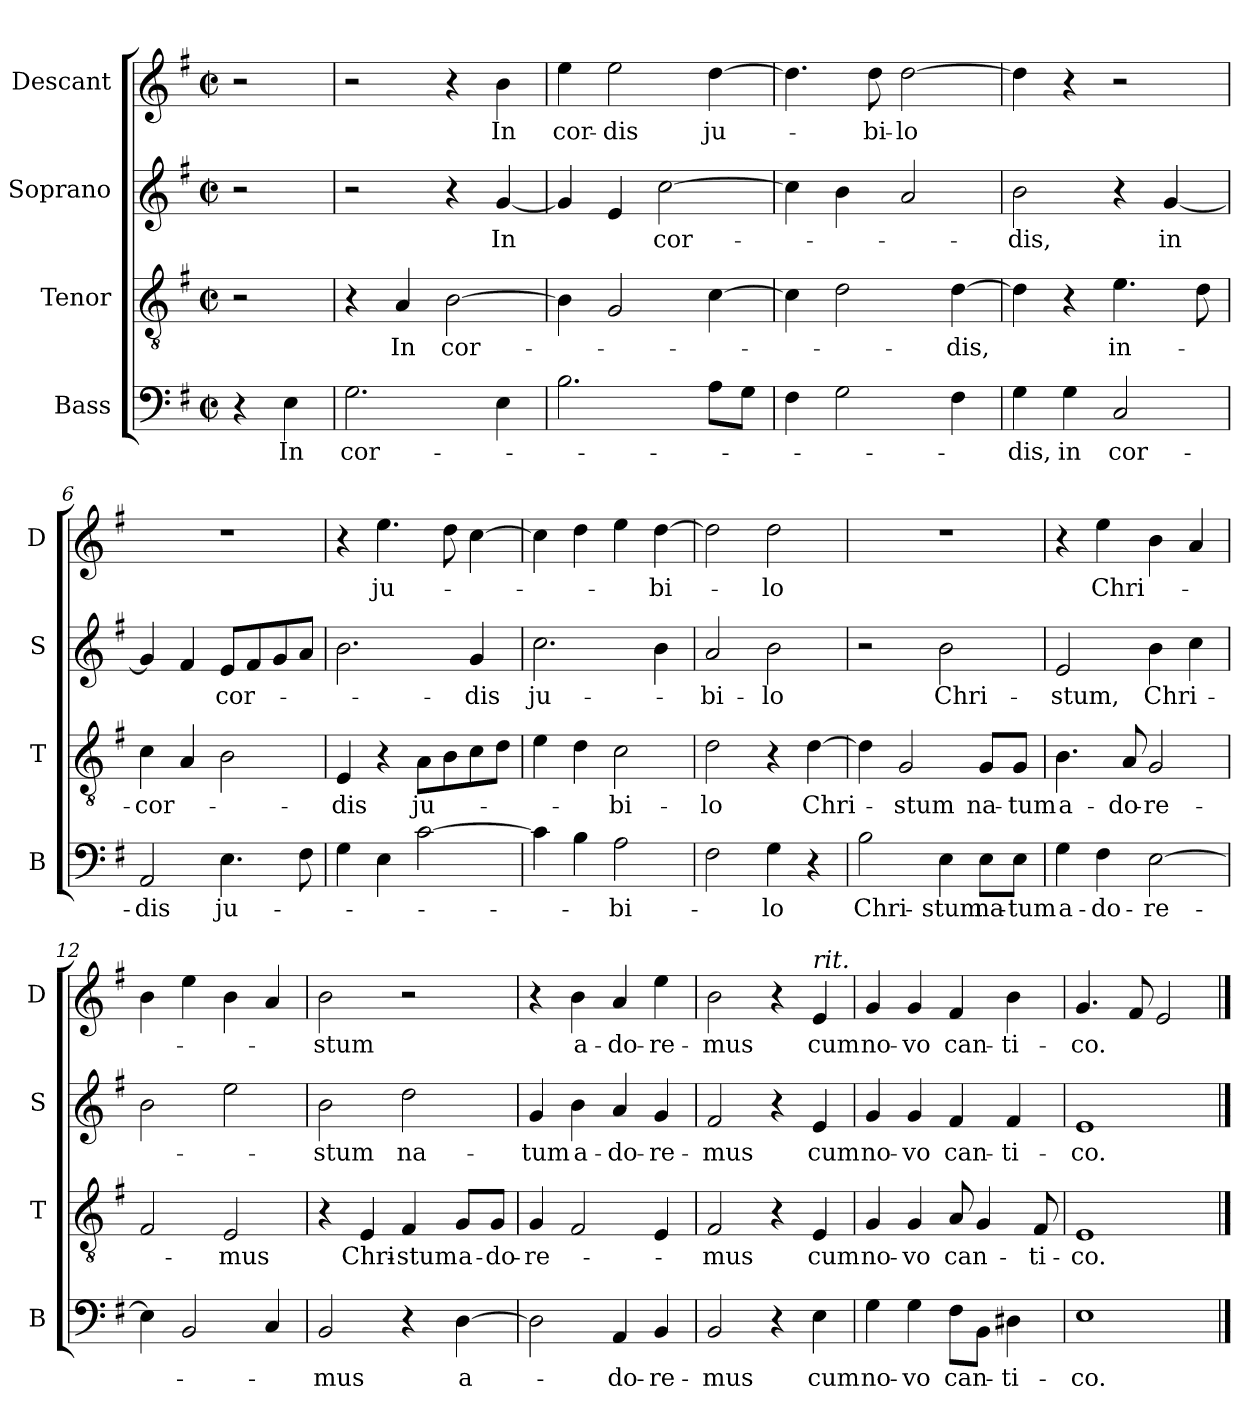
**kern	**text	**kern	**text	**kern	**text	**kern	**text
*part4	*part4	*part3	*part3	*part2	*part2	*part1	*part1
*staff4	*staff4	*staff3	*staff3	*staff2	*staff2	*staff1	*staff1
*I"Bass	*	*I"Tenor	*	*I"Soprano	*	*I"Descant	*
*I'B	*	*I'T	*	*I'S	*	*I'D	*
*clefF4	*	*clefGv2	*	*clefG2	*	*clefG2	*
*k[f#]	*	*k[f#]	*	*k[f#]	*	*k[f#]	*
*G:	*	*G:	*	*G:	*	*G:	*
*M2/2	*	*M2/2	*	*M2/2	*	*M2/2	*
*met(c|)	*	*met(c|)	*	*met(c|)	*	*met(c|)	*
=1	=1	=1	=1	=1	=1	=1	=1
4r	.	2r	.	2r	.	2r	.
!	!LO:LY:b	!	!	!	!	!	!
4E\	In	.	.	.	.	.	.
=2	=2	=2	=2	=2	=2	=2	=2
!	!LO:LY:b	!	!	!	!	!	!
2.G\	cor-	4r	.	2r	.	2r	.
!	!	!	!LO:LY:b	!	!	!	!
.	.	4A/	In	.	.	.	.
!	!	!	!LO:LY:b	!	!	!	!
.	.	[>2B\	cor-	4r	.	4r	.
!	!	!	!	!	!LO:LY:b	!	!LO:LY:b
4E\	.	.	.	[<4g/	In	4b\	In
=3	=3	=3	=3	=3	=3	=3	=3
!	!	!	!	!	!	!	!LO:LY:b
2.B\	.	4B\]	.	4g/]	.	4ee\	cor-
!	!	!	!	!	!	!	!LO:LY:b
.	.	2G/	.	4e/	.	2ee\	-dis
!	!	!	!	!	!LO:LY:b	!	!
.	.	.	.	[>2cc\	cor-	.	.
!	!	!	!	!	!	!	!LO:LY:b
8A\L	.	[>4c\	.	.	.	[>4dd\	ju-
8G\J	.	.	.	.	.	.	.
=4	=4	=4	=4	=4	=4	=4	=4
4F#\	.	4c\]	.	4cc\]	.	4.dd\]	.
2G\	.	2d\	.	4b\	.	.	.
!	!	!	!	!	!	!	!LO:LY:b
.	.	.	.	.	.	8dd\	-bi-
!	!	!	!	!	!	!	!LO:LY:b
.	.	.	.	2a/	.	[>2dd\	-lo
!	!	!	!LO:LY:b	!	!	!	!
4F#\	.	[>4d\	-dis,	.	.	.	.
=5	=5	=5	=5	=5	=5	=5	=5
!	!LO:LY:b	!	!	!	!LO:LY:b	!	!
4G\	-dis,	4d\]	.	2b\	-dis,	4dd\]	.
!	!LO:LY:b	!	!	!	!	!	!
4G\	in	4r	.	.	.	4r	.
!	!LO:LY:b	!	!LO:LY:b	!	!	!	!
2C/	cor-	4.e\	in-	4r	.	2r	.
!	!	!	!	!	!LO:LY:b	!	!
.	.	.	.	[<4g/	in	.	.
.	.	8d\	.	.	.	.	.
=6	=6	=6	=6	=6	=6	=6	=6
!	!LO:LY:b	!	!LO:LY:b	!	!	!	!
2AA/	-dis	4c\	-cor-	4g/]	.	1r	.
.	.	4A/	.	4f#/	.	.	.
!	!LO:LY:b	!	!	!	!LO:LY:b	!	!
4.E\	ju-	2B\	.	8e/L	cor-	.	.
.	.	.	.	8f#/	.	.	.
.	.	.	.	8g/	.	.	.
8F#\	.	.	.	8a/J	.	.	.
=7	=7	=7	=7	=7	=7	=7	=7
!	!	!	!LO:LY:b	!	!	!	!
4G\	.	4E/	-dis	2.b\	.	4r	.
!	!	!	!	!	!	!	!LO:LY:b
4E\	.	4r	.	.	.	4.ee\	ju-
!	!	!	!LO:LY:b	!	!	!	!
[>2c\	.	8A\L	ju-	.	.	.	.
.	.	8B\	.	.	.	8dd\	.
!	!	!	!	!	!LO:LY:b	!	!
.	.	8c\	.	4g/	-dis	[>4cc\	.
.	.	8d\J	.	.	.	.	.
=8	=8	=8	=8	=8	=8	=8	=8
!	!	!	!	!	!LO:LY:b	!	!
4c\]	.	4e\	.	2.cc\	ju-	4cc\]	.
4B\	.	4d\	.	.	.	4dd\	.
!	!LO:LY:b	!	!LO:LY:b	!	!	!	!
2A\	-bi-	2c\	-bi-	.	.	4ee\	.
!	!	!	!	!	!	!	!LO:LY:b
.	.	.	.	4b\	.	[>4dd\	-bi-
=9	=9	=9	=9	=9	=9	=9	=9
!	!	!	!LO:LY:b	!	!LO:LY:b	!	!
2F#\	.	2d\	-lo	2a/	-bi-	2dd\]	.
!	!LO:LY:b	!	!	!	!LO:LY:b	!	!LO:LY:b
4G\	-lo	4r	.	2b\	-lo	2dd\	-lo
!	!	!	!LO:LY:b	!	!	!	!
4r	.	[<4d\	Chri-	.	.	.	.
!!LO:LB:g=z
=10	=10	=10	=10	=10	=10	=10	=10
!	!LO:LY:b	!	!	!	!	!	!
2B\	Chri-	4d\]	.	2r	.	1r	.
!	!	!	!LO:LY:b	!	!	!	!
.	.	2G/	-stum	.	.	.	.
!	!LO:LY:b:rj	!	!	!	!LO:LY:b	!	!
4E\	-stum	.	.	2b\	Chri-	.	.
!	!LO:LY:b	!	!LO:LY:b	!	!	!	!
8E\L	na-	8G/L	na-	.	.	.	.
!	!LO:LY:b:rj	!	!LO:LY:b:rj	!	!	!	!
8E\J	-tum	8G/J	-tum	.	.	.	.
=11	=11	=11	=11	=11	=11	=11	=11
!	!LO:LY:b	!	!LO:LY:b	!	!LO:LY:b	!	!
4G\	a-	4.B\	a-	2e/	-stum,	4r	.
!	!LO:LY:b	!	!	!	!	!	!LO:LY:b
4F#\	-do-	.	.	.	.	4ee\	Chri-
!	!	!	!LO:LY:b	!	!	!	!
.	.	8A/	-do-	.	.	.	.
!	!LO:LY:b	!	!LO:LY:b	!	!LO:LY:b	!	!
[>2E\	-re-	2G/	-re-	4b\	Chri-	4b\	.
.	.	.	.	4cc\	.	4a/	.
=12	=12	=12	=12	=12	=12	=12	=12
4E\]	.	2F#/	.	2b\	.	4b\	.
2BB/	.	.	.	.	.	4ee\	.
!	!	!	!LO:LY:b	!	!	!	!
.	.	2E/	-mus	2ee\	.	4b\	.
4C/	.	.	.	.	.	4a/	.
=13	=13	=13	=13	=13	=13	=13	=13
!	!LO:LY:b	!	!	!	!LO:LY:b	!	!LO:LY:b
2BB/	-mus	4r	.	2b\	-stum	2b\	-stum
!	!	!	!LO:LY:b	!	!	!	!
.	.	4E/	Chri-	.	.	.	.
!	!	!	!LO:LY:b:rj	!	!LO:LY:b	!	!
4r	.	4F#/	-stum	2dd\	na-	2r	.
!	!LO:LY:b	!	!LO:LY:b	!	!	!	!
[>4D\	a-	8G/L	a-	.	.	.	.
!	!	!	!LO:LY:b:rj	!	!	!	!
.	.	8G/J	-do-	.	.	.	.
=14	=14	=14	=14	=14	=14	=14	=14
!	!	!	!LO:LY:b	!	!LO:LY:b	!	!
2D\]	.	4G/	-re-	4g/	-tum	4r	.
!	!	!	!	!	!LO:LY:b	!	!LO:LY:b
.	.	2F#/	.	4b\	a-	4b\	a-
!	!LO:LY:b	!	!	!	!LO:LY:b	!	!LO:LY:b
4AA/	-do-	.	.	4a/	-do-	4a/	-do-
!	!LO:LY:b	!	!	!	!LO:LY:b	!	!LO:LY:b
4BB/	-re-	4E/	.	4g/	-re-	4ee\	-re-
=15	=15	=15	=15	=15	=15	=15	=15
!	!LO:LY:b	!	!LO:LY:b	!	!LO:LY:b	!	!LO:LY:b
2BB/	-mus	2F#/	-mus	2f#/	-mus	2b\	-mus
4r	.	4r	.	4r	.	4r	.
!	!	!	!	!	!	!LO:TX:a:i:t=rit.	!
!	!LO:LY:b	!	!LO:LY:b	!	!LO:LY:b	!	!LO:LY:b
4E\	cum	4E/	cum	4e/	cum	4e/	cum
=16	=16	=16	=16	=16	=16	=16	=16
!	!LO:LY:b	!	!LO:LY:b	!	!LO:LY:b	!	!LO:LY:b
4G\	no-	4G/	no-	4g/	no-	4g/	no-
!	!LO:LY:b:rj	!	!LO:LY:b:rj	!	!LO:LY:b:rj	!	!LO:LY:b
4G\	-vo	4G/	-vo	4g/	-vo	4g/	-vo
!	!LO:LY:b	!	!LO:LY:b	!	!LO:LY:b	!	!LO:LY:b
8F#\L	can-	8A/	can-	4f#/	can-	4f#/	can-
8BB\J	.	4G/	.	.	.	.	.
!	!LO:LY:b	!	!	!	!LO:LY:b	!	!LO:LY:b
4D#X\	-ti-	.	.	4f#/	-ti-	4b\	-ti-
!	!	!	!LO:LY:b	!	!	!	!
.	.	8F#/	-ti-	.	.	.	.
=17	=17	=17	=17	=17	=17	=17	=17
!	!LO:LY:b	!	!LO:LY:b	!	!LO:LY:b	!	!LO:LY:b
1E	-co.	1E	-co.	1e	-co.	4.g/	-co.
.	.	.	.	.	.	8f#/	.
.	.	.	.	.	.	2e/	.
==	==	==	==	==	==	==	==
*-	*-	*-	*-	*-	*-	*-	*-
